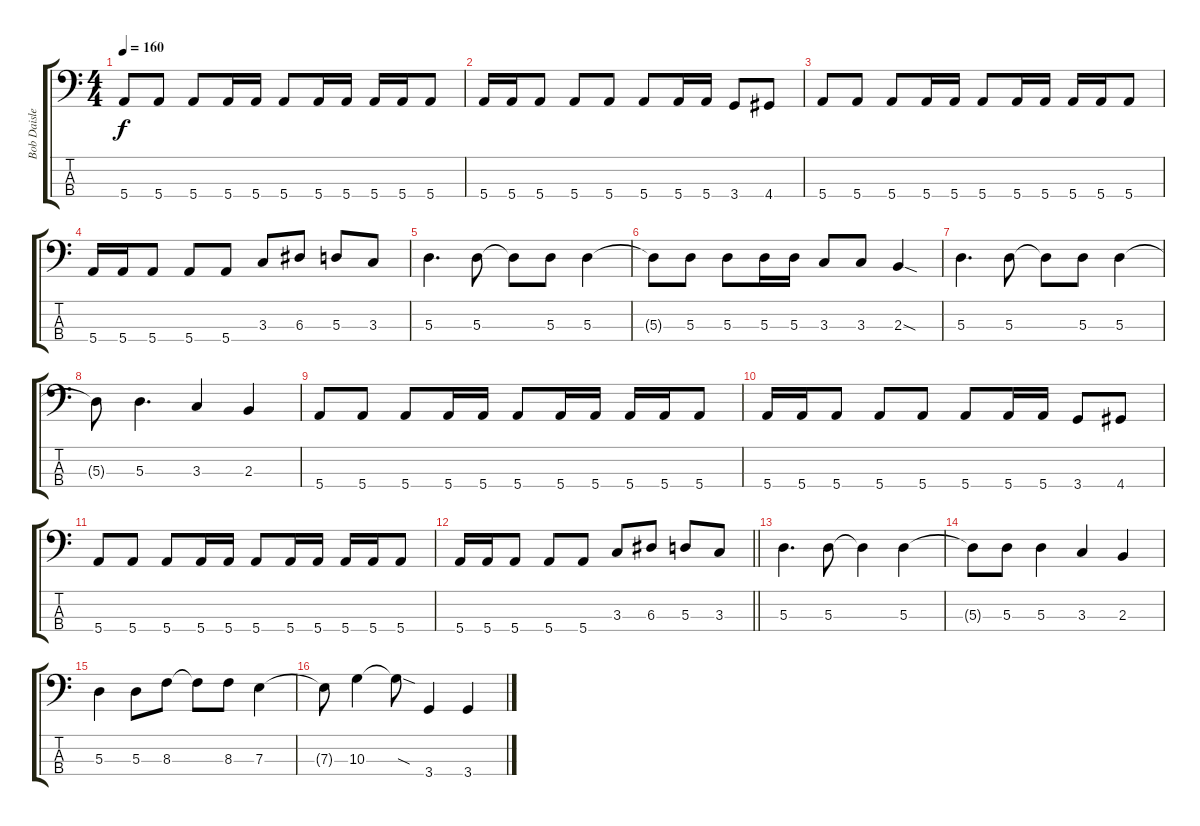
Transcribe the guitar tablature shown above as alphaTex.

\track ("Bob Daisley" "Bob Daisle") {instrument electricbassfinger}
\staff {score tabs}
\tuning (G2 D2 A1 E1) {hide}
\ts (4 4)
\tempo 160
\clef f4
\ks aminor
5.4.8{dy f} 5.4.8 5.4.8 5.4.16 5.4.16 5.4.8 5.4.16 5.4.16 5.4.16 5.4.16 5.4.8 |
5.4.16 5.4.16 5.4.8 5.4.8 5.4.8 5.4.8 5.4.16 5.4.16 3.4.8 4.4.8 |
5.4.8 5.4.8 5.4.8 5.4.16 5.4.16 5.4.8 5.4.16 5.4.16 5.4.16 5.4.16 5.4.8 |
5.4.16 5.4.16 5.4.8 5.4.8 5.4.8 3.3.8 6.3.8 5.3.8 3.3.8 |
5.3.4{d} 5.3.8 5.3{t}.8 5.3.8 5.3.4 |
5.3{t}.8 5.3.8 5.3.8 5.3.16 5.3.16 3.3.8 3.3.8 2.3{sod}.4 |
5.3.4{d} 5.3.8 5.3{t}.8 5.3.8 5.3.4 |
5.3{t}.8 5.3.4{d} 3.3.4 2.3.4 |
5.4.8 5.4.8 5.4.8 5.4.16 5.4.16 5.4.8 5.4.16 5.4.16 5.4.16 5.4.16 5.4.8 |
5.4.16 5.4.16 5.4.8 5.4.8 5.4.8 5.4.8 5.4.16 5.4.16 3.4.8 4.4.8 |
5.4.8 5.4.8 5.4.8 5.4.16 5.4.16 5.4.8 5.4.16 5.4.16 5.4.16 5.4.16 5.4.8 |
\barLineRight lightlight
5.4.16 5.4.16 5.4.8 5.4.8 5.4.8 3.3.8 6.3.8 5.3.8 3.3.8 |
5.3.4{d} 5.3.8 5.3{t}.4 5.3.4 |
5.3{t}.8 5.3.8 5.3.4 3.3.4 2.3.4 |
5.3.4 5.3.8 8.3.8 8.3{t}.8 8.3.8 7.3.4 |
7.3{t}.8 10.3.4 10.3{sod t}.8 3.4.4 3.4.4
